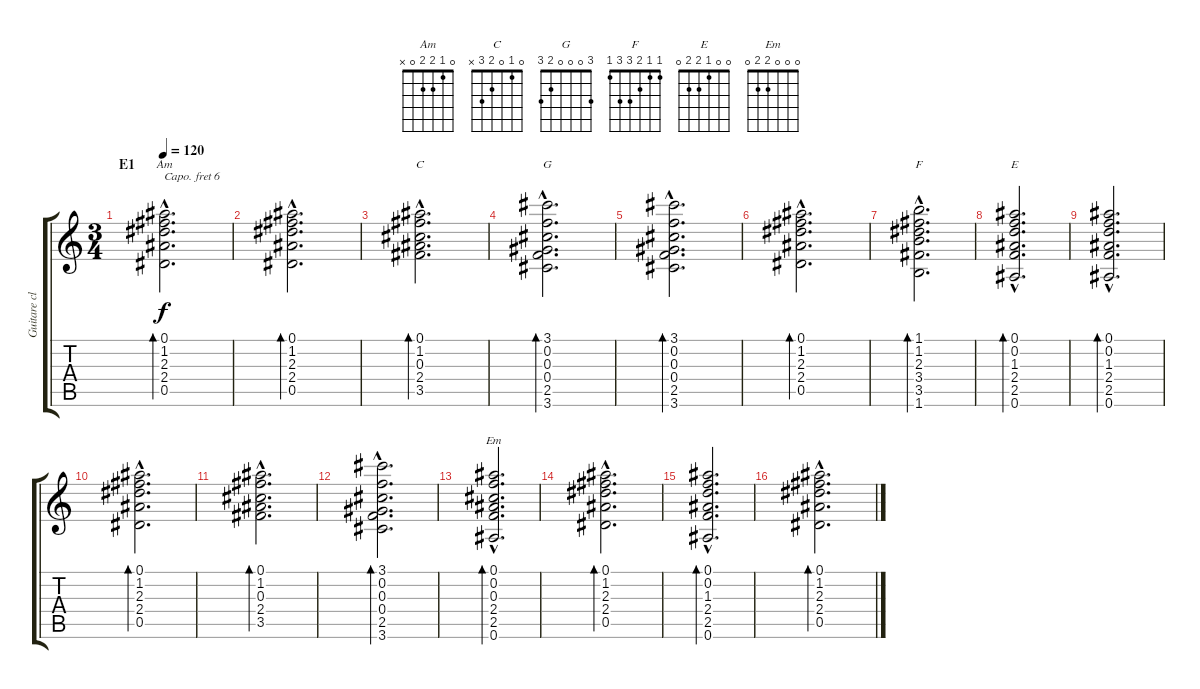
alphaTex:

\track ("Guitare classique (capo+6)" "Guitare cl") {instrument acousticguitarnylon}
\staff {score tabs}
\capo 6
\tuning (E4 B3 G3 D3 A2 E2) {hide}
\chord ("Am" 0 1 2 2 0 x)
\chord ("C" 0 1 0 2 3 x)
\chord ("G" 3 0 0 0 2 3)
\chord ("F" 1 1 2 3 3 1)
\chord ("E" 0 0 1 2 2 0)
\chord ("Em" 0 0 0 2 2 0)
\ts (3 4)
\section ("" "E1")
\tempo 120
\clef g2
\ks c
(0.1{hac} 1.2{hac} 2.3{hac} 2.4{hac} 0.5{hac}).2{d bd 60 ch "Am" dy f} |
(0.1{hac} 1.2{hac} 2.3{hac} 2.4{hac} 0.5{hac}).2{d bd 60} |
(0.1{hac} 1.2{hac} 0.3{hac} 2.4{hac} 3.5{hac}).2{d bd 60 ch "C"} |
(3.1{hac} 0.2{hac} 0.3{hac} 0.4{hac} 2.5{hac} 3.6{hac}).2{d bd 60 ch "G"} |
(3.1{hac} 0.2{hac} 0.3{hac} 0.4{hac} 2.5{hac} 3.6{hac}).2{d bd 60} |
(0.1{hac} 1.2{hac} 2.3{hac} 2.4{hac} 0.5{hac}).2{d bd 60} |
(1.1{hac} 1.2{hac} 2.3{hac} 3.4{hac} 3.5{hac} 1.6{hac}).2{d bd 60 ch "F"} |
(0.1{hac} 0.2{hac} 1.3{hac} 2.4{hac} 2.5{hac} 0.6{hac}).2{d bd 60 ch "E"} |
(0.1{hac} 0.2{hac} 1.3{hac} 2.4{hac} 2.5{hac} 0.6{hac}).2{d bd 60} |
(0.1{hac} 1.2{hac} 2.3{hac} 2.4{hac} 0.5{hac}).2{d bd 60} |
(0.1{hac} 1.2{hac} 0.3{hac} 2.4{hac} 3.5{hac}).2{d bd 60} |
(3.1{hac} 0.2{hac} 0.3{hac} 0.4{hac} 2.5{hac} 3.6{hac}).2{d bd 60} |
(0.1{hac} 0.2{hac} 0.3{hac} 2.4{hac} 2.5{hac} 0.6{hac}).2{d bd 60 ch "Em"} |
(0.1{hac} 1.2{hac} 2.3{hac} 2.4{hac} 0.5{hac}).2{d bd 60} |
(0.1{hac} 0.2{hac} 1.3{hac} 2.4{hac} 2.5{hac} 0.6{hac}).2{d bd 60} |
(0.1{hac} 1.2{hac} 2.3{hac} 2.4{hac} 0.5{hac}).2{d bd 60}
